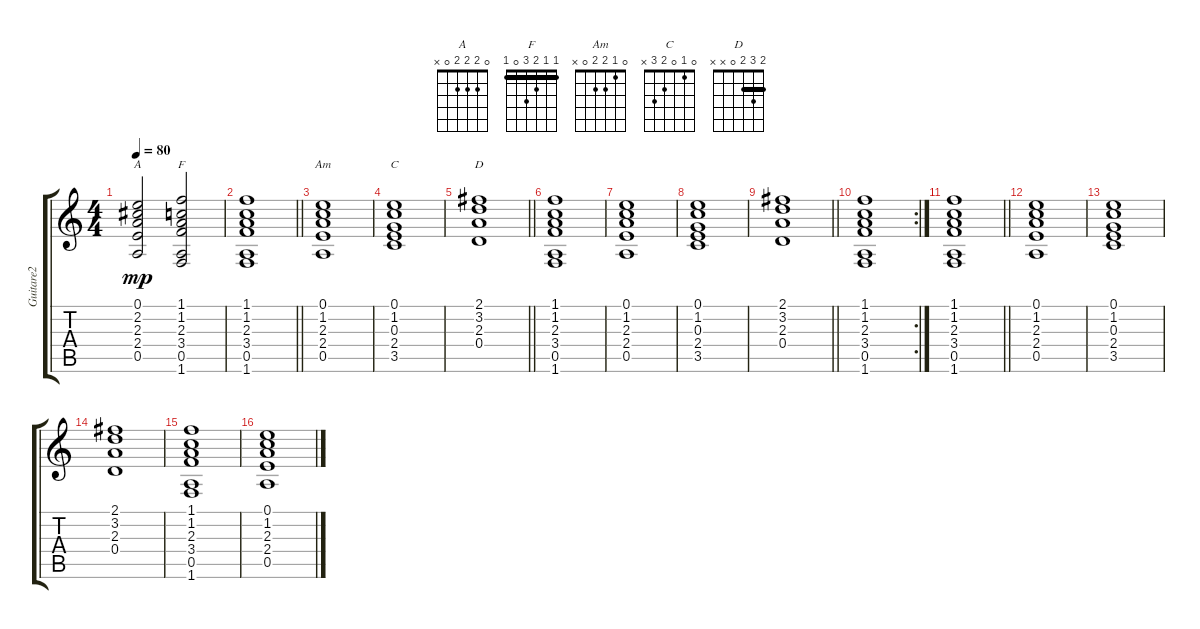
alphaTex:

\track ("Guitare2" "Guitare2") {instrument acousticguitarnylon}
\staff {score tabs}
\tuning (E4 B3 G3 D3 A2 E2) {hide}
\chord ("A" 0 2 2 2 0 x)
\chord ("F" 1 1 2 3 0 1) {barre 1}
\chord ("Am" 0 1 2 2 0 x)
\chord ("C" 0 1 0 2 3 x)
\chord ("D" 2 3 2 0 x x) {barre 2}
\ts (4 4)
\tempo 80
\clef g2
\ks c
(0.1 2.2 2.3 2.4 0.5).2{ch "A" dy mp} (1.1 1.2 2.3 3.4 0.5 1.6).2{ch "F"} |
\barLineRight lightlight
(1.1 1.2 2.3 3.4 0.5 1.6).1 |
(0.1 1.2 2.3 2.4 0.5).1{ch "Am"} |
(0.1 1.2 0.3 2.4 3.5).1{ch "C"} |
\barLineRight lightlight
(2.1 3.2 2.3 0.4).1{ch "D"} |
(1.1 1.2 2.3 3.4 0.5 1.6).1 |
(0.1 1.2 2.3 2.4 0.5).1 |
(0.1 1.2 0.3 2.4 3.5).1 |
\barLineRight lightlight
(2.1 3.2 2.3 0.4).1 |
\rc 2
(1.1 1.2 2.3 3.4 0.5 1.6).1 |
\barLineRight lightlight
(1.1 1.2 2.3 3.4 0.5 1.6).1 |
(0.1 1.2 2.3 2.4 0.5).1 |
(0.1 1.2 0.3 2.4 3.5).1 |
(2.1 3.2 2.3 0.4).1 |
(1.1 1.2 2.3 3.4 0.5 1.6).1 |
(0.1 1.2 2.3 2.4 0.5).1
